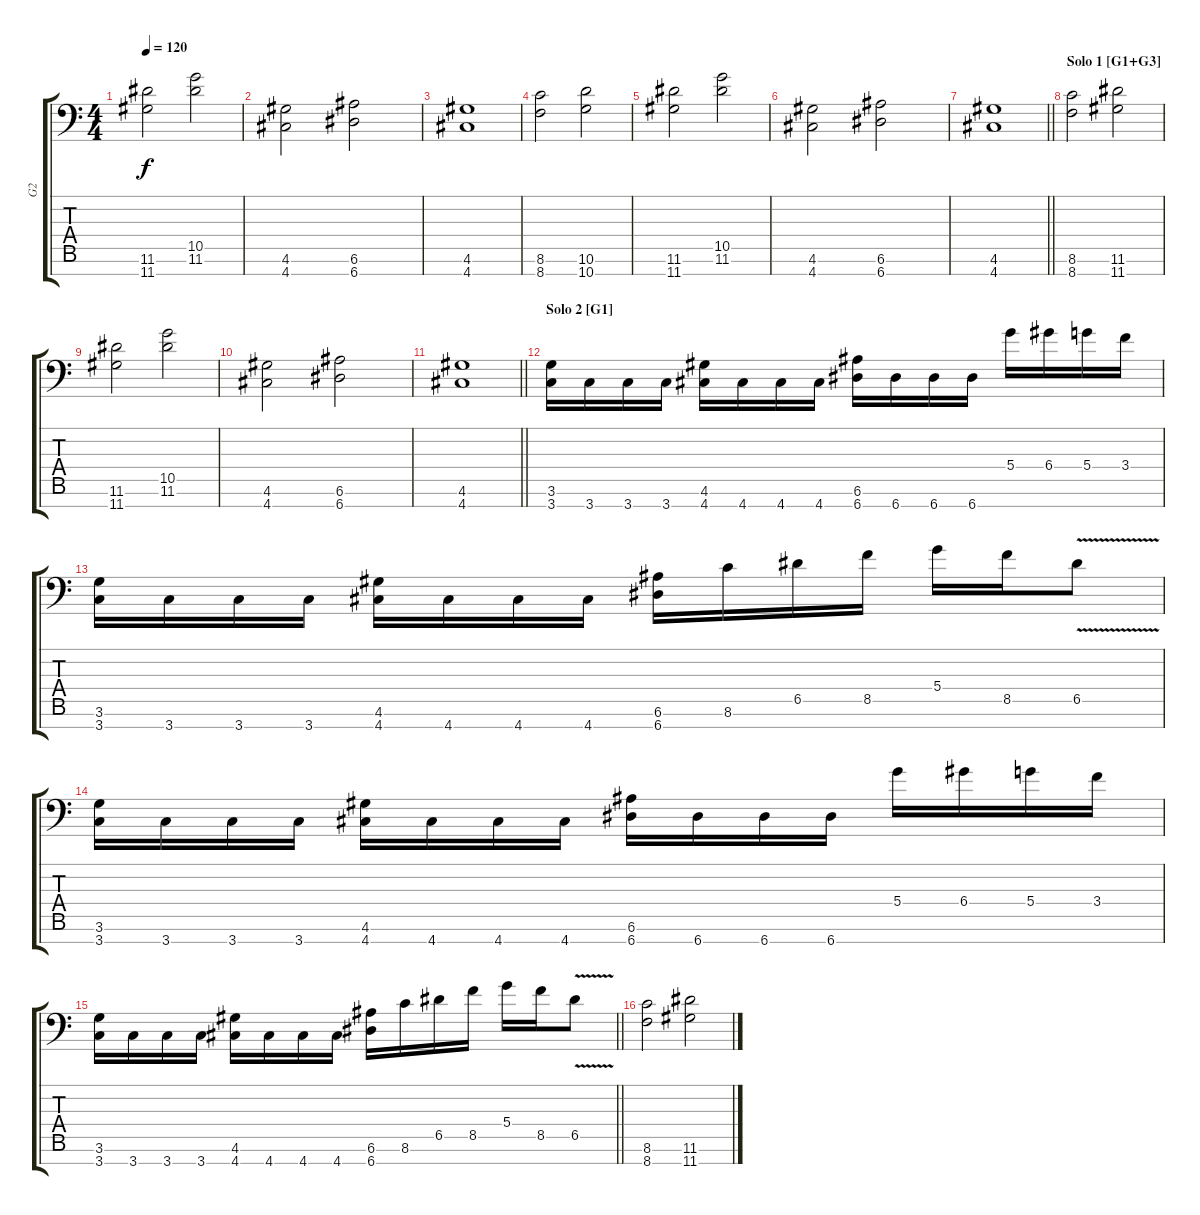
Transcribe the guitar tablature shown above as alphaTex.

\track ("G2" "G2") {instrument distortionguitar}
\staff {score tabs}
\tuning (E4 B3 G3 D3 A2 E2 A1) {hide}
\ts (4 4)
\tempo 120
\clef f4
\ks c
(11.6 11.7).2{dy f} (10.5 11.6).2 |
(4.6 4.7).2 (6.6 6.7).2 |
(4.6 4.7).1 |
(8.6 8.7).2 (10.6 10.7).2 |
(11.6 11.7).2 (10.5 11.6).2 |
(4.6 4.7).2 (6.6 6.7).2 |
\barLineRight lightlight
(4.6 4.7).1 |
\section ("" "Solo 1 [G1+G3]")
(8.6 8.7).2 (11.6 11.7).2 |
(11.6 11.7).2 (10.5 11.6).2 |
(4.6 4.7).2 (6.6 6.7).2 |
\barLineRight lightlight
(4.6 4.7).1 |
\section ("" "Solo 2 [G1]")
(3.6 3.7).16 3.7.16 3.7.16 3.7.16 (4.6 4.7).16 4.7.16 4.7.16 4.7.16 (6.6 6.7).16 6.7.16 6.7.16 6.7.16 5.4.16 6.4.16 5.4.16 3.4.16 |
(3.6 3.7).16 3.7.16 3.7.16 3.7.16 (4.6 4.7).16 4.7.16 4.7.16 4.7.16 (6.6 6.7).16 8.6.16 6.5.16 8.5.16 5.4.16 8.5.16 6.5{v}.8 |
(3.6 3.7).16 3.7.16 3.7.16 3.7.16 (4.6 4.7).16 4.7.16 4.7.16 4.7.16 (6.6 6.7).16 6.7.16 6.7.16 6.7.16 5.4.16 6.4.16 5.4.16 3.4.16 |
\barLineRight lightlight
(3.6 3.7).16 3.7.16 3.7.16 3.7.16 (4.6 4.7).16 4.7.16 4.7.16 4.7.16 (6.6 6.7).16 8.6.16 6.5.16 8.5.16 5.4.16 8.5.16 6.5{v}.8 |
(8.6 8.7).2 (11.6 11.7).2
